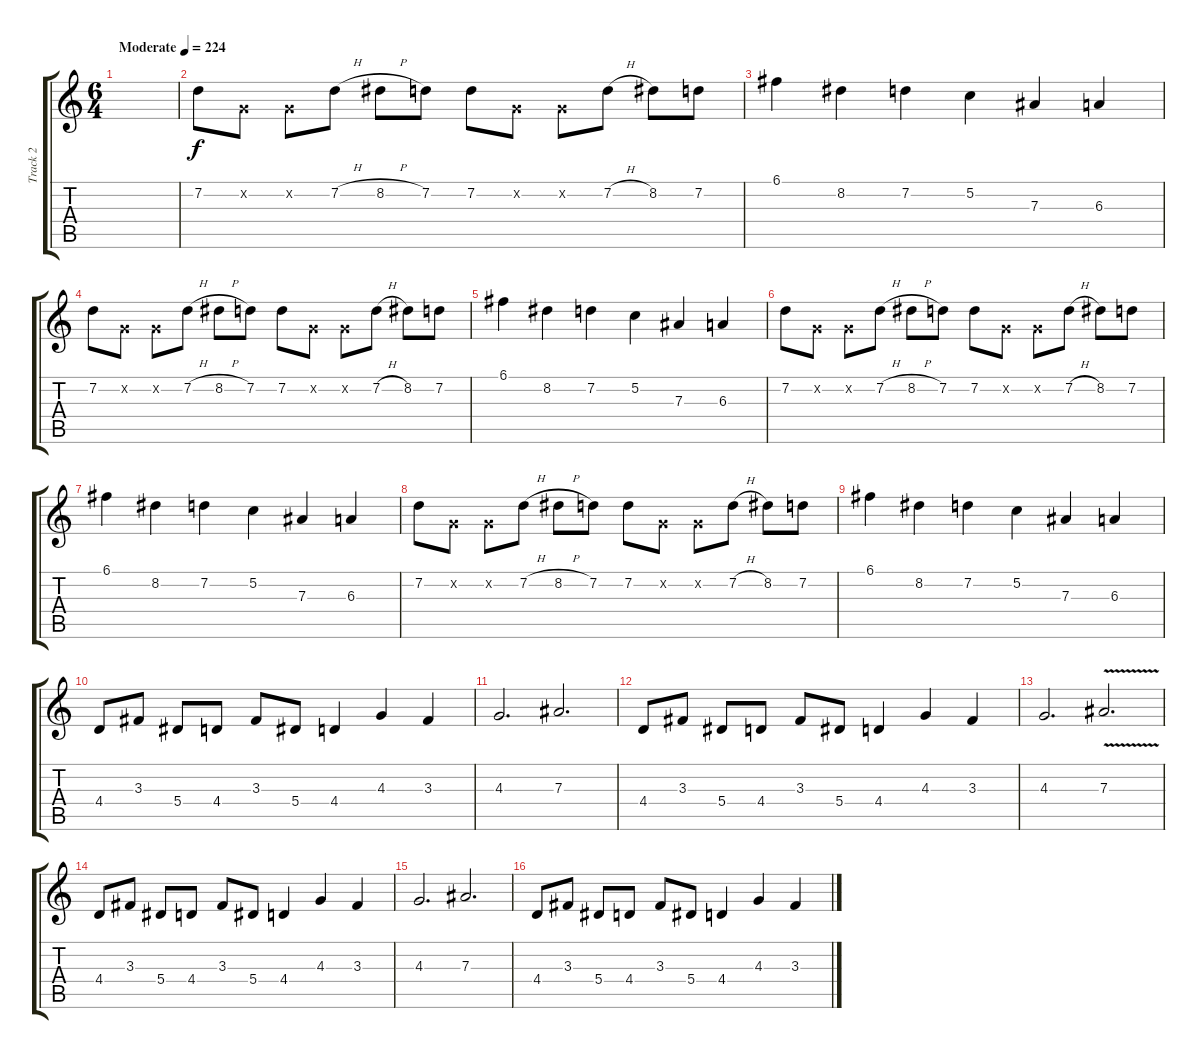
\track ("Track 2" "Track 2") {instrument distortionguitar}
\staff {score tabs}
\tuning (C4 G3 Eb3 Bb2 F2 C2) {hide}
\ts (6 4)
\tempo (224 "Moderate")
\clef g2
\ks c
|
7.2.8 0.2{x}.8 0.2{x}.8 7.2{h}.8 8.2{h}.8 7.2.8 7.2.8 0.2{x}.8 0.2{x}.8 7.2{h}.8 8.2.8 7.2.8 |
6.1.4 8.2.4 7.2.4 5.2.4 7.3.4 6.3.4 |
7.2.8 0.2{x}.8 0.2{x}.8 7.2{h}.8 8.2{h}.8 7.2.8 7.2.8 0.2{x}.8 0.2{x}.8 7.2{h}.8 8.2.8 7.2.8 |
6.1.4 8.2.4 7.2.4 5.2.4 7.3.4 6.3.4 |
7.2.8 0.2{x}.8 0.2{x}.8 7.2{h}.8 8.2{h}.8 7.2.8 7.2.8 0.2{x}.8 0.2{x}.8 7.2{h}.8 8.2.8 7.2.8 |
6.1.4 8.2.4 7.2.4 5.2.4 7.3.4 6.3.4 |
7.2.8 0.2{x}.8 0.2{x}.8 7.2{h}.8 8.2{h}.8 7.2.8 7.2.8 0.2{x}.8 0.2{x}.8 7.2{h}.8 8.2.8 7.2.8 |
6.1.4 8.2.4 7.2.4 5.2.4 7.3.4 6.3.4 |
4.4.8 3.3.8 5.4.8 4.4.8 3.3.8 5.4.8 4.4.4 4.3.4 3.3.4 |
4.3.2{d} 7.3.2{d} |
4.4.8 3.3.8 5.4.8 4.4.8 3.3.8 5.4.8 4.4.4 4.3.4 3.3.4 |
4.3.2{d} 7.3{v}.2{d} |
4.4.8 3.3.8 5.4.8 4.4.8 3.3.8 5.4.8 4.4.4 4.3.4 3.3.4 |
4.3.2{d} 7.3.2{d} |
4.4.8 3.3.8 5.4.8 4.4.8 3.3.8 5.4.8 4.4.4 4.3.4 3.3.4
